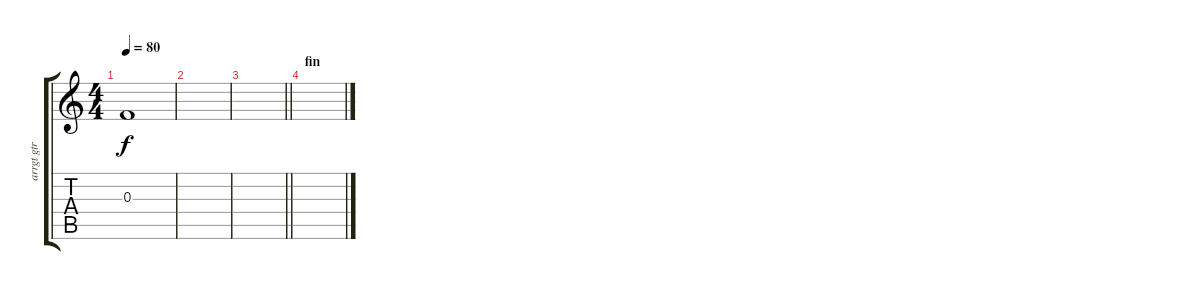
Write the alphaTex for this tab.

\track ("arrgt gtr électr" "arrgt gtr ") {instrument electricguitarclean}
\staff {score tabs}
\tuning (D4 A3 F3 C3 G2 D2) {hide}
\ts (4 4)
\tempo 80
\clef g2
\ks c
0.3.1{dy f} |
|
\barLineRight lightlight
|
\section ("" "fin")
